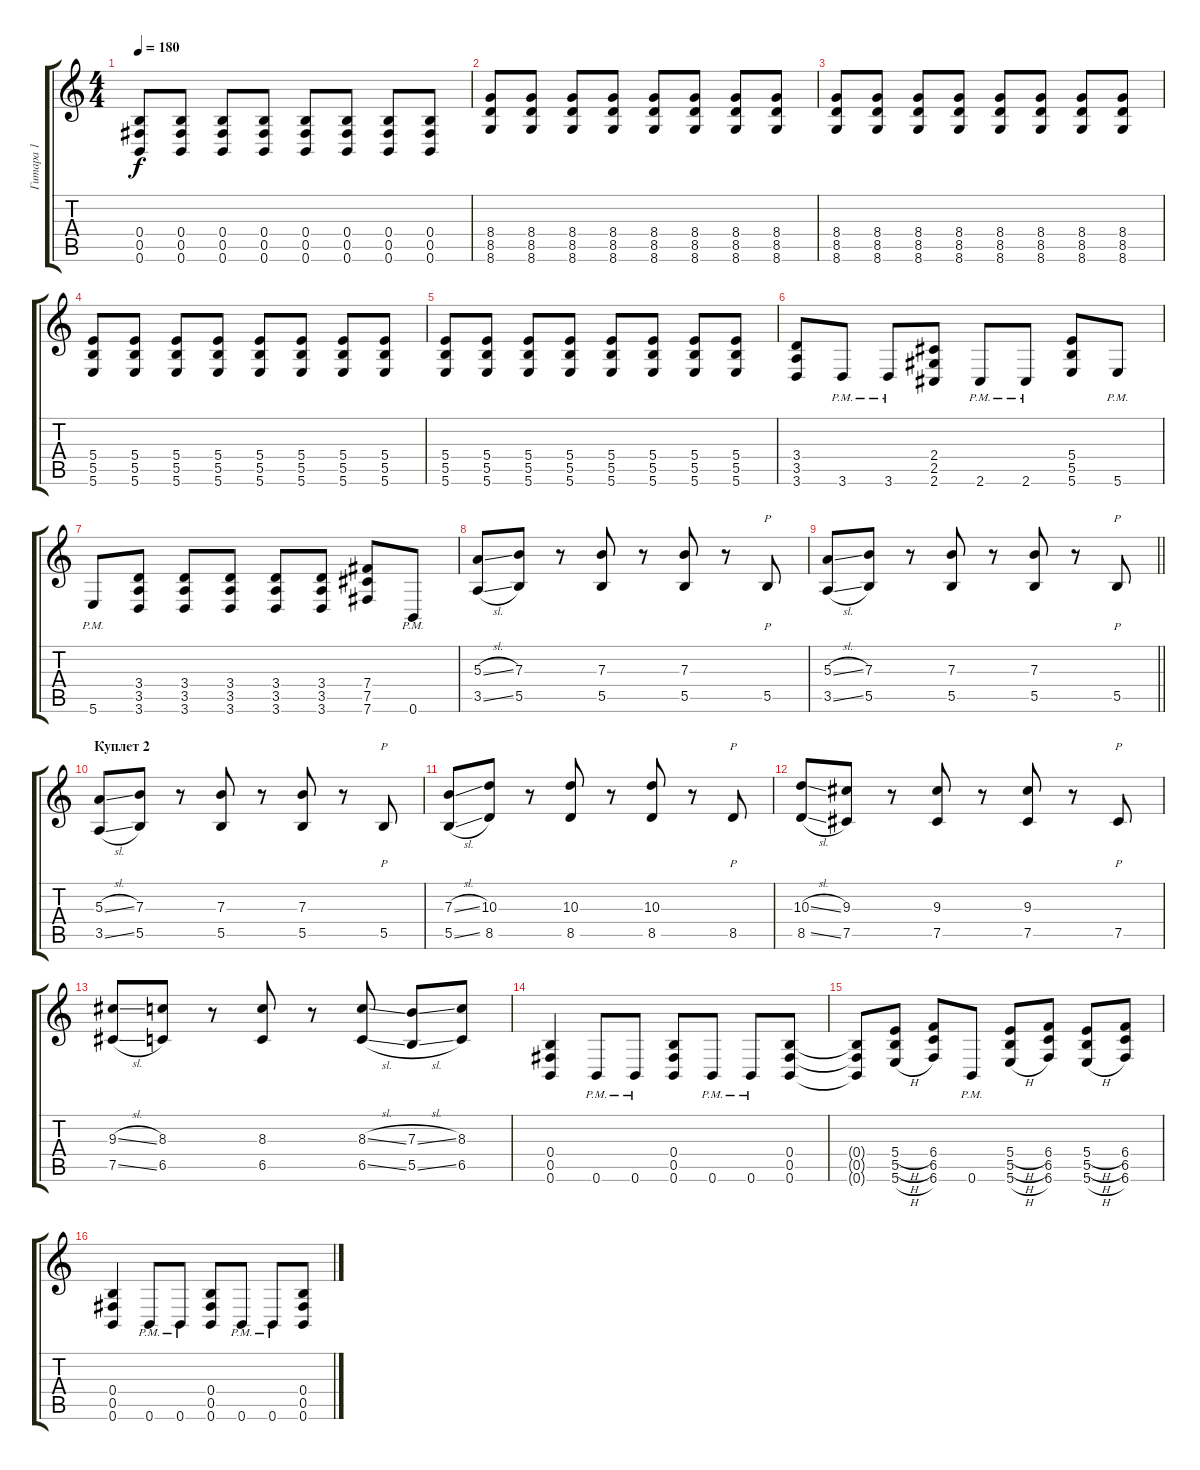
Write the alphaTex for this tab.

\track ("Гитара 1" "Гитара 1") {instrument distortionguitar}
\staff {score tabs}
\tuning (Db4 Ab3 E3 B2 Gb2 B1) {hide}
\ts (4 4)
\tempo 180
\clef g2
\ks c
(0.4 0.5 0.6).8{dy f} (0.4 0.5 0.6).8 (0.4 0.5 0.6).8 (0.4 0.5 0.6).8 (0.4 0.5 0.6).8 (0.4 0.5 0.6).8 (0.4 0.5 0.6).8 (0.4 0.5 0.6).8 |
(8.4 8.5 8.6).8 (8.4 8.5 8.6).8 (8.4 8.5 8.6).8 (8.4 8.5 8.6).8 (8.4 8.5 8.6).8 (8.4 8.5 8.6).8 (8.4 8.5 8.6).8 (8.4 8.5 8.6).8 |
(8.4 8.5 8.6).8 (8.4 8.5 8.6).8 (8.4 8.5 8.6).8 (8.4 8.5 8.6).8 (8.4 8.5 8.6).8 (8.4 8.5 8.6).8 (8.4 8.5 8.6).8 (8.4 8.5 8.6).8 |
(5.4 5.5 5.6).8 (5.4 5.5 5.6).8 (5.4 5.5 5.6).8 (5.4 5.5 5.6).8 (5.4 5.5 5.6).8 (5.4 5.5 5.6).8 (5.4 5.5 5.6).8 (5.4 5.5 5.6).8 |
(5.4 5.5 5.6).8 (5.4 5.5 5.6).8 (5.4 5.5 5.6).8 (5.4 5.5 5.6).8 (5.4 5.5 5.6).8 (5.4 5.5 5.6).8 (5.4 5.5 5.6).8 (5.4 5.5 5.6).8 |
(3.4 3.5 3.6).8 3.6{pm}.8 3.6{pm}.8 (2.4 2.5 2.6).8 2.6{pm}.8 2.6{pm}.8 (5.4 5.5 5.6).8 5.6{pm}.8 |
5.6{pm}.8 (3.4 3.5 3.6).8 (3.4 3.5 3.6).8 (3.4 3.5 3.6).8 (3.4 3.5 3.6).8 (3.4 3.5 3.6).8 (7.4 7.5 7.6).8 0.6{pm}.8 |
(5.3{sl} 3.5{sl}).8 (7.3 5.5).8 r.8 (7.3 5.5).8 r.8 (7.3 5.5).8 r.8 5.5.8{p} |
\barLineRight lightlight
(5.3{sl} 3.5{sl}).8 (7.3 5.5).8 r.8 (7.3 5.5).8 r.8 (7.3 5.5).8 r.8 5.5.8{p} |
\section ("" "Куплет 2")
(5.3{sl} 3.5{sl}).8 (7.3 5.5).8 r.8 (7.3 5.5).8 r.8 (7.3 5.5).8 r.8 5.5.8{p} |
(7.3{sl} 5.5{sl}).8 (10.3 8.5).8 r.8 (10.3 8.5).8 r.8 (10.3 8.5).8 r.8 8.5.8{p} |
(10.3{sl} 8.5{sl}).8 (9.3 7.5).8 r.8 (9.3 7.5).8 r.8 (9.3 7.5).8 r.8 7.5.8{p} |
(9.3{sl} 7.5{sl}).8 (8.3 6.5).8 r.8 (8.3 6.5).8 r.8 (8.3{sl} 6.5{sl}).8 (7.3{sl} 5.5{sl}).8 (8.3 6.5).8 |
(0.4 0.5 0.6).4 0.6{pm}.8 0.6{pm}.8 (0.4 0.5 0.6).8 0.6{pm}.8 0.6{pm}.8 (0.4 0.5 0.6).8 |
(0.4{t} 0.5{t} 0.6{t}).8 (5.4{h} 5.5{h} 5.6{h}).8 (6.4 6.5 6.6).8 0.6{pm}.8 (5.4{h} 5.5{h} 5.6{h}).8 (6.4 6.5 6.6).8 (5.4{h} 5.5{h} 5.6{h}).8 (6.4 6.5 6.6).8 |
(0.4 0.5 0.6).4 0.6{pm}.8 0.6{pm}.8 (0.4 0.5 0.6).8 0.6{pm}.8 0.6{pm}.8 (0.4 0.5 0.6).8
